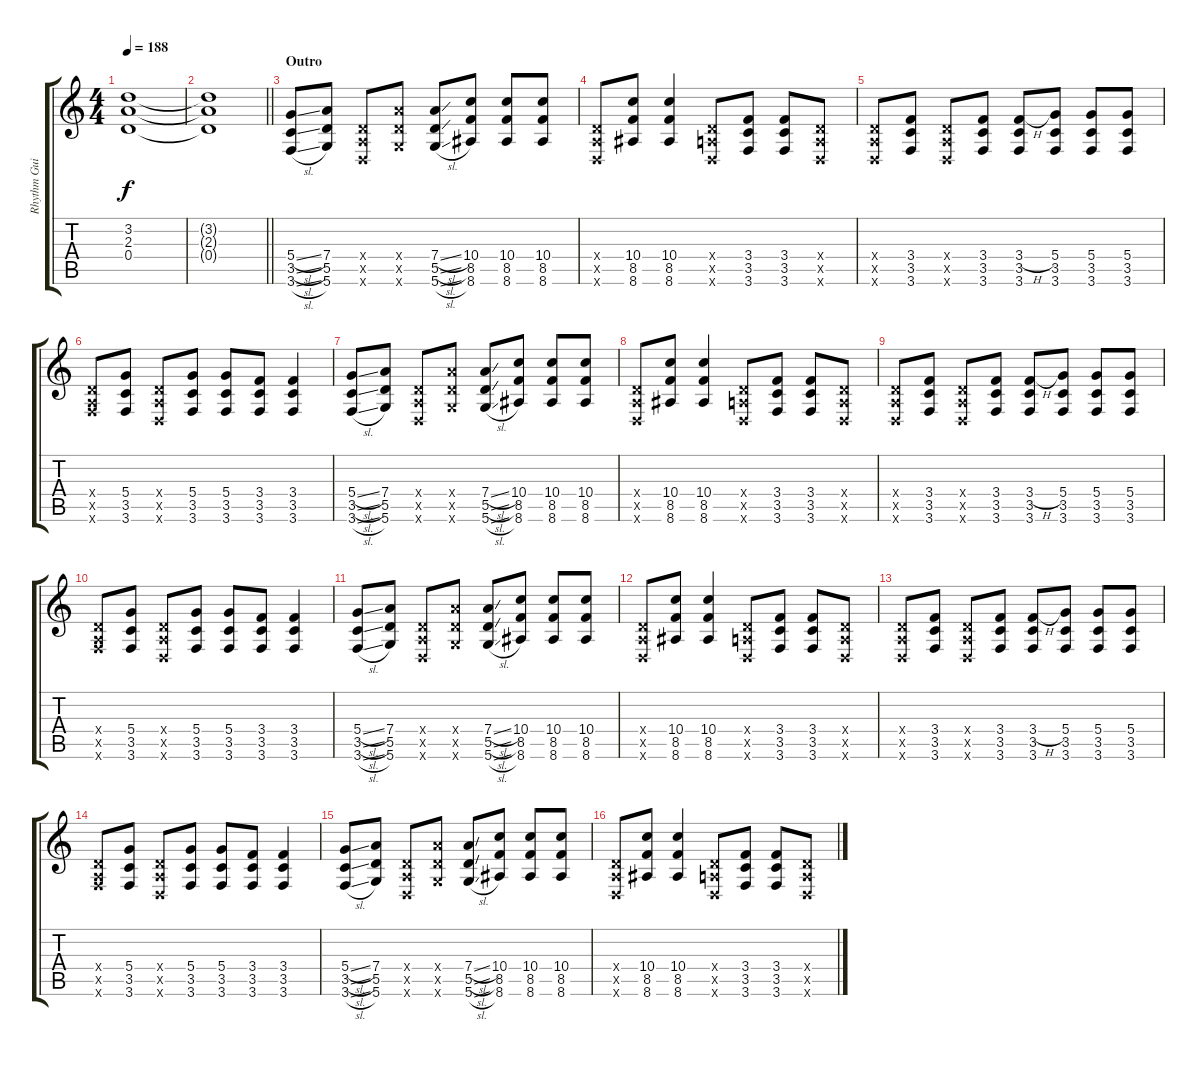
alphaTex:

\track ("Rhythm Guitar" "Rhythm Gui") {instrument distortionguitar}
\staff {score tabs}
\tuning (E4 B3 G3 D3 A2 D2) {hide}
\ts (4 4)
\tempo 188
\clef g2
\ks c
(3.2{t} 2.3{t} 0.4{t}).1{dy f} |
\barLineRight lightlight
(3.2{t} 2.3{t} 0.4{t}).1 |
\section ("" "Outro")
(5.4{sl} 3.5{sl} 3.6{sl}).8 (7.4 5.5 5.6).8 (0.4{x} 0.5{x} 0.6{x}).8 (7.4{x} 5.5{x} 5.6{x}).8 (7.4{sl} 5.5{sl} 5.6{sl}).8 (10.4 8.5 8.6).8 (10.4 8.5 8.6).8 (10.4 8.5 8.6).8 |
(0.4{x} 0.5{x} 0.6{x}).8 (10.4 8.5 8.6).8 (10.4 8.5 8.6).4 (0.4{x} 0.5{x} 0.6{x}).8 (3.4 3.5 3.6).8 (3.4 3.5 3.6).8 (0.4{x} 0.5{x} 0.6{x}).8 |
(0.4{x} 0.5{x} 0.6{x}).8 (3.4 3.5 3.6).8 (0.4{x} 0.5{x} 0.6{x}).8 (3.4 3.5 3.6).8 (3.4{h} 3.5 3.6).8 (5.4 3.5 3.6).8 (5.4 3.5 3.6).8 (5.4 3.5 3.6).8 |
(0.4{x} 0.5{x} 3.6{x}).8 (5.4 3.5 3.6).8 (0.4{x} 0.5{x} 0.6{x}).8 (5.4 3.5 3.6).8 (5.4 3.5 3.6).8 (3.4 3.5 3.6).8 (3.4 3.5 3.6).4 |
(5.4{sl} 3.5{sl} 3.6{sl}).8 (7.4 5.5 5.6).8 (0.4{x} 0.5{x} 0.6{x}).8 (7.4{x} 5.5{x} 5.6{x}).8 (7.4{sl} 5.5{sl} 5.6{sl}).8 (10.4 8.5 8.6).8 (10.4 8.5 8.6).8 (10.4 8.5 8.6).8 |
(0.4{x} 0.5{x} 0.6{x}).8 (10.4 8.5 8.6).8 (10.4 8.5 8.6).4 (0.4{x} 0.5{x} 0.6{x}).8 (3.4 3.5 3.6).8 (3.4 3.5 3.6).8 (0.4{x} 0.5{x} 0.6{x}).8 |
(0.4{x} 0.5{x} 0.6{x}).8 (3.4 3.5 3.6).8 (0.4{x} 0.5{x} 0.6{x}).8 (3.4 3.5 3.6).8 (3.4{h} 3.5 3.6).8 (5.4 3.5 3.6).8 (5.4 3.5 3.6).8 (5.4 3.5 3.6).8 |
(0.4{x} 0.5{x} 3.6{x}).8 (5.4 3.5 3.6).8 (0.4{x} 0.5{x} 0.6{x}).8 (5.4 3.5 3.6).8 (5.4 3.5 3.6).8 (3.4 3.5 3.6).8 (3.4 3.5 3.6).4 |
(5.4{sl} 3.5{sl} 3.6{sl}).8{volume 8} (7.4 5.5 5.6).8 (0.4{x} 0.5{x} 0.6{x}).8 (7.4{x} 5.5{x} 5.6{x}).8 (7.4{sl} 5.5{sl} 5.6{sl}).8 (10.4 8.5 8.6).8 (10.4 8.5 8.6).8 (10.4 8.5 8.6).8 |
(0.4{x} 0.5{x} 0.6{x}).8 (10.4 8.5 8.6).8 (10.4 8.5 8.6).4 (0.4{x} 0.5{x} 0.6{x}).8 (3.4 3.5 3.6).8 (3.4 3.5 3.6).8 (0.4{x} 0.5{x} 0.6{x}).8 |
(0.4{x} 0.5{x} 0.6{x}).8 (3.4 3.5 3.6).8 (0.4{x} 0.5{x} 0.6{x}).8 (3.4 3.5 3.6).8 (3.4{h} 3.5 3.6).8 (5.4 3.5 3.6).8 (5.4 3.5 3.6).8 (5.4 3.5 3.6).8 |
(0.4{x} 0.5{x} 3.6{x}).8 (5.4 3.5 3.6).8 (0.4{x} 0.5{x} 0.6{x}).8 (5.4 3.5 3.6).8 (5.4 3.5 3.6).8 (3.4 3.5 3.6).8 (3.4 3.5 3.6).4 |
(5.4{sl} 3.5{sl} 3.6{sl}).8{volume 0} (7.4 5.5 5.6).8 (0.4{x} 0.5{x} 0.6{x}).8 (7.4{x} 5.5{x} 5.6{x}).8 (7.4{sl} 5.5{sl} 5.6{sl}).8 (10.4 8.5 8.6).8 (10.4 8.5 8.6).8 (10.4 8.5 8.6).8 |
(0.4{x} 0.5{x} 0.6{x}).8 (10.4 8.5 8.6).8 (10.4 8.5 8.6).4 (0.4{x} 0.5{x} 0.6{x}).8 (3.4 3.5 3.6).8 (3.4 3.5 3.6).8 (0.4{x} 0.5{x} 0.6{x}).8
